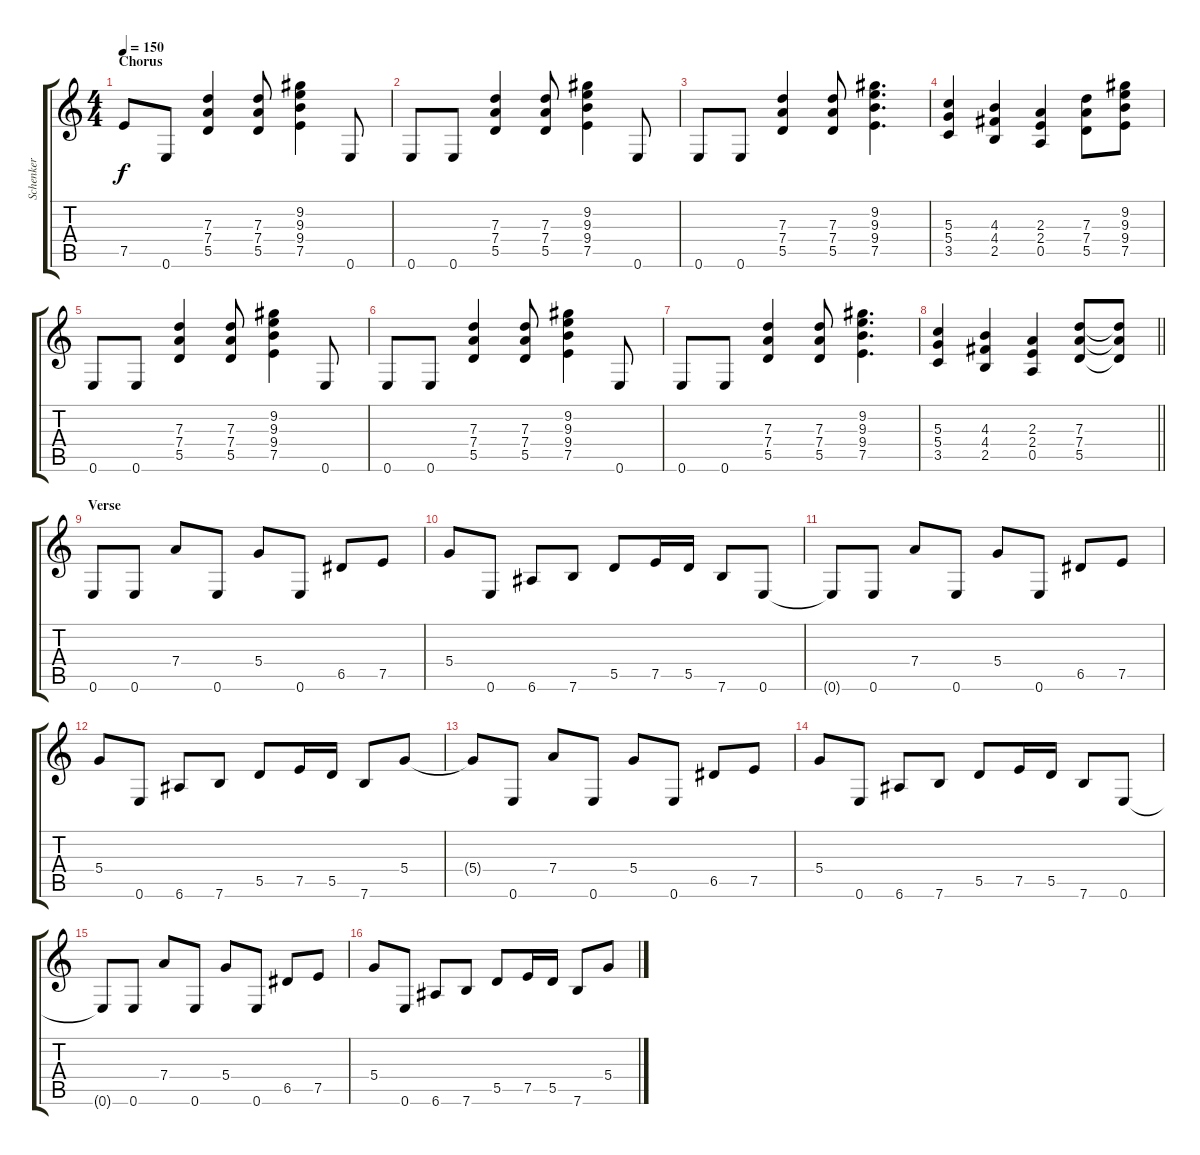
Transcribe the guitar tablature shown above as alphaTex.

\track ("Schenker" "Schenker") {instrument overdrivenguitar}
\staff {score tabs}
\tuning (E4 B3 G3 D3 A2 E2) {hide}
\ts (4 4)
\section ("" "Chorus")
\tempo 150
\clef g2
\ks c
7.5{t}.8{dy f} 0.6.8 (7.3 7.4 5.5).4 (7.3 7.4 5.5).8 (9.2 9.3 9.4 7.5).4 0.6.8 |
0.6.8 0.6.8 (7.3 7.4 5.5).4 (7.3 7.4 5.5).8 (9.2 9.3 9.4 7.5).4 0.6.8 |
0.6.8 0.6.8 (7.3 7.4 5.5).4 (7.3 7.4 5.5).8 (9.2 9.3 9.4 7.5).4{d} |
(5.3 5.4 3.5).4 (4.3 4.4 2.5).4 (2.3 2.4 0.5).4 (7.3 7.4 5.5).8 (9.2 9.3 9.4 7.5).8 |
0.6.8 0.6.8 (7.3 7.4 5.5).4 (7.3 7.4 5.5).8 (9.2 9.3 9.4 7.5).4 0.6.8 |
0.6.8 0.6.8 (7.3 7.4 5.5).4 (7.3 7.4 5.5).8 (9.2 9.3 9.4 7.5).4 0.6.8 |
0.6.8 0.6.8 (7.3 7.4 5.5).4 (7.3 7.4 5.5).8 (9.2 9.3 9.4 7.5).4{d} |
\barLineRight lightlight
(5.3 5.4 3.5).4 (4.3 4.4 2.5).4 (2.3 2.4 0.5).4 (7.3 7.4 5.5).8 (7.3{t} 7.4{t} 5.5{t}).8 |
\section ("" "Verse")
0.6.8 0.6.8 7.4.8 0.6.8 5.4.8 0.6.8 6.5.8 7.5.8 |
5.4.8 0.6.8 6.6.8 7.6.8 5.5.8 7.5.16 5.5.16 7.6.8 0.6.8 |
0.6{t}.8 0.6.8 7.4.8 0.6.8 5.4.8 0.6.8 6.5.8 7.5.8 |
5.4.8 0.6.8 6.6.8 7.6.8 5.5.8 7.5.16 5.5.16 7.6.8 5.4.8 |
5.4{t}.8 0.6.8 7.4.8 0.6.8 5.4.8 0.6.8 6.5.8 7.5.8 |
5.4.8 0.6.8 6.6.8 7.6.8 5.5.8 7.5.16 5.5.16 7.6.8 0.6.8 |
0.6{t}.8 0.6.8 7.4.8 0.6.8 5.4.8 0.6.8 6.5.8 7.5.8 |
5.4.8 0.6.8 6.6.8 7.6.8 5.5.8 7.5.16 5.5.16 7.6.8 5.4.8
